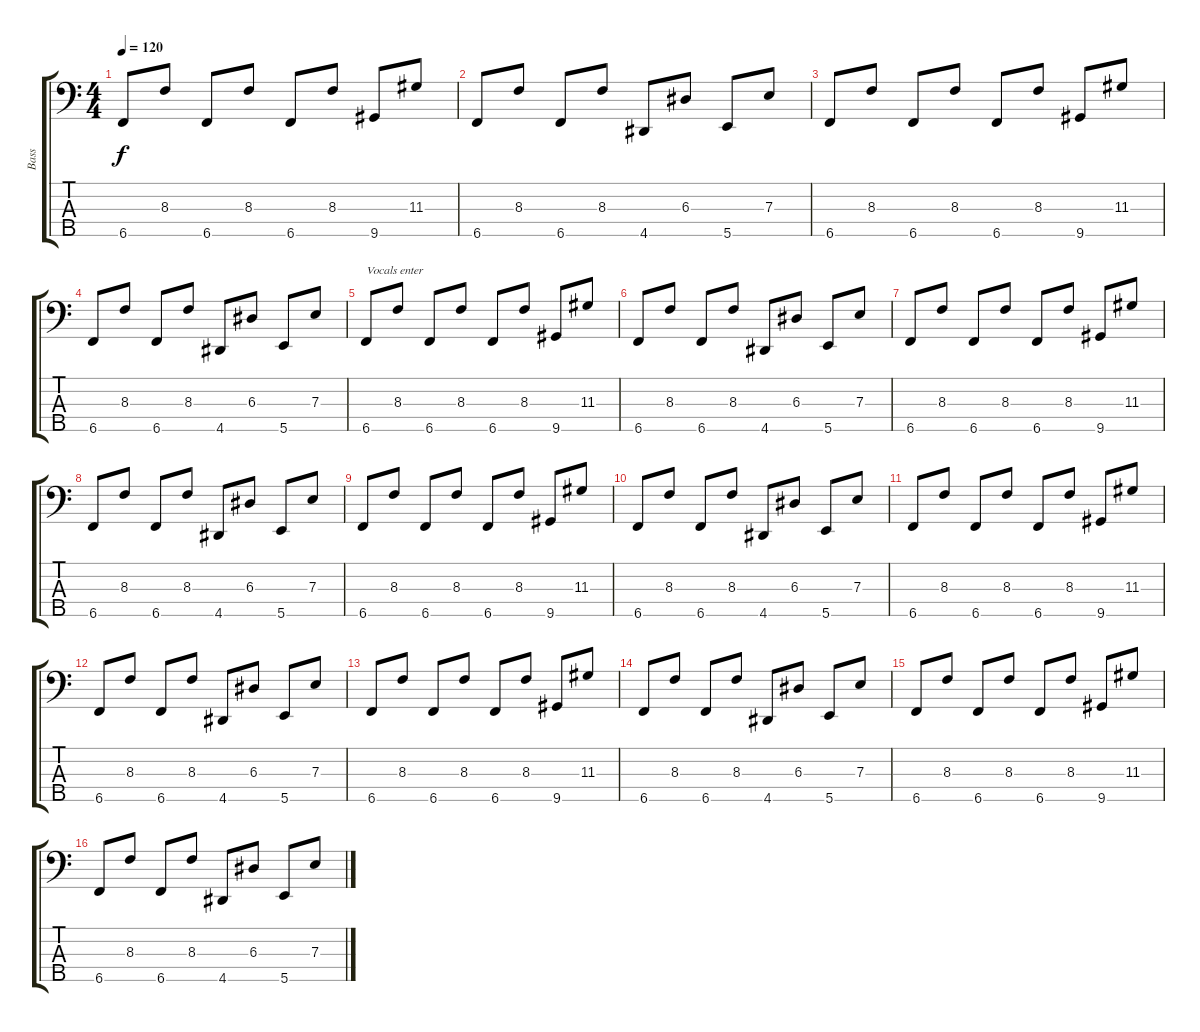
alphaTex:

\track ("Bass" "Bass") {instrument electricbassfinger}
\staff {score tabs}
\tuning (G2 D2 A1 E1 B0) {hide}
\ts (4 4)
\tempo 120
\clef f4
\ks c
6.5.8{dy f instrument electricbassfinger} 8.3.8 6.5.8 8.3.8 6.5.8 8.3.8 9.5.8 11.3.8 |
6.5.8 8.3.8 6.5.8 8.3.8 4.5.8 6.3.8 5.5.8 7.3.8 |
6.5.8 8.3.8 6.5.8 8.3.8 6.5.8 8.3.8 9.5.8 11.3.8 |
6.5.8 8.3.8 6.5.8 8.3.8 4.5.8 6.3.8 5.5.8 7.3.8 |
6.5.8{txt "Vocals enter"} 8.3.8 6.5.8 8.3.8 6.5.8 8.3.8 9.5.8 11.3.8 |
6.5.8 8.3.8 6.5.8 8.3.8 4.5.8 6.3.8 5.5.8 7.3.8 |
6.5.8 8.3.8 6.5.8 8.3.8 6.5.8 8.3.8 9.5.8 11.3.8 |
6.5.8 8.3.8 6.5.8 8.3.8 4.5.8 6.3.8 5.5.8 7.3.8 |
6.5.8 8.3.8 6.5.8 8.3.8 6.5.8 8.3.8 9.5.8 11.3.8 |
6.5.8 8.3.8 6.5.8 8.3.8 4.5.8 6.3.8 5.5.8 7.3.8 |
6.5.8 8.3.8 6.5.8 8.3.8 6.5.8 8.3.8 9.5.8 11.3.8 |
6.5.8 8.3.8 6.5.8 8.3.8 4.5.8 6.3.8 5.5.8 7.3.8 |
6.5.8 8.3.8 6.5.8 8.3.8 6.5.8 8.3.8 9.5.8 11.3.8 |
6.5.8 8.3.8 6.5.8 8.3.8 4.5.8 6.3.8 5.5.8 7.3.8 |
6.5.8 8.3.8 6.5.8 8.3.8 6.5.8 8.3.8 9.5.8 11.3.8 |
6.5.8 8.3.8 6.5.8 8.3.8 4.5.8 6.3.8 5.5.8 7.3.8
